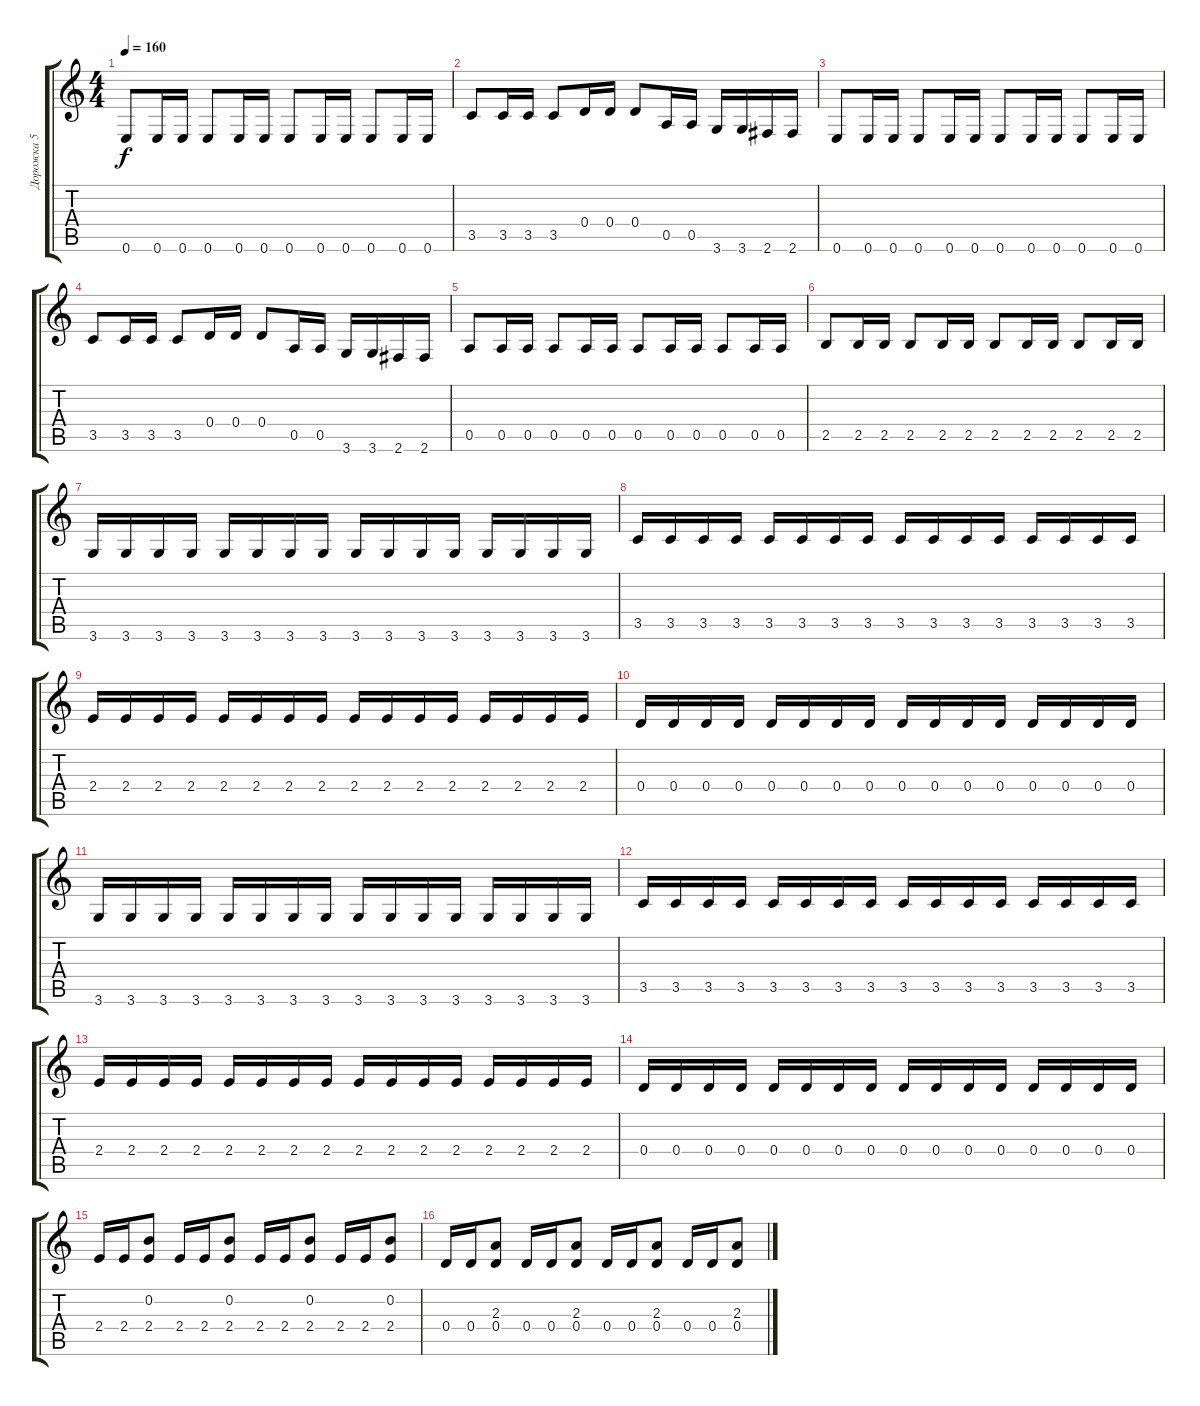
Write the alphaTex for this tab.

\track ("Дорожка 5" "Дорожка 5") {instrument distortionguitar}
\staff {score tabs}
\tuning (E4 B3 G3 D3 A2 E2) {hide}
\ts (4 4)
\tempo 160
\clef g2
\ks c
0.6.8{dy f} 0.6.16 0.6.16 0.6.8 0.6.16 0.6.16 0.6.8 0.6.16 0.6.16 0.6.8 0.6.16 0.6.16 |
3.5.8 3.5.16 3.5.16 3.5.8 0.4.16 0.4.16 0.4.8 0.5.16 0.5.16 3.6.16 3.6.16 2.6.16 2.6.16 |
0.6.8 0.6.16 0.6.16 0.6.8 0.6.16 0.6.16 0.6.8 0.6.16 0.6.16 0.6.8 0.6.16 0.6.16 |
3.5.8 3.5.16 3.5.16 3.5.8 0.4.16 0.4.16 0.4.8 0.5.16 0.5.16 3.6.16 3.6.16 2.6.16 2.6.16 |
0.5.8 0.5.16 0.5.16 0.5.8 0.5.16 0.5.16 0.5.8 0.5.16 0.5.16 0.5.8 0.5.16 0.5.16 |
2.5.8 2.5.16 2.5.16 2.5.8 2.5.16 2.5.16 2.5.8 2.5.16 2.5.16 2.5.8 2.5.16 2.5.16 |
3.6.16 3.6.16 3.6.16 3.6.16 3.6.16 3.6.16 3.6.16 3.6.16 3.6.16 3.6.16 3.6.16 3.6.16 3.6.16 3.6.16 3.6.16 3.6.16 |
3.5.16 3.5.16 3.5.16 3.5.16 3.5.16 3.5.16 3.5.16 3.5.16 3.5.16 3.5.16 3.5.16 3.5.16 3.5.16 3.5.16 3.5.16 3.5.16 |
2.4.16 2.4.16 2.4.16 2.4.16 2.4.16 2.4.16 2.4.16 2.4.16 2.4.16 2.4.16 2.4.16 2.4.16 2.4.16 2.4.16 2.4.16 2.4.16 |
0.4.16 0.4.16 0.4.16 0.4.16 0.4.16 0.4.16 0.4.16 0.4.16 0.4.16 0.4.16 0.4.16 0.4.16 0.4.16 0.4.16 0.4.16 0.4.16 |
3.6.16 3.6.16 3.6.16 3.6.16 3.6.16 3.6.16 3.6.16 3.6.16 3.6.16 3.6.16 3.6.16 3.6.16 3.6.16 3.6.16 3.6.16 3.6.16 |
3.5.16 3.5.16 3.5.16 3.5.16 3.5.16 3.5.16 3.5.16 3.5.16 3.5.16 3.5.16 3.5.16 3.5.16 3.5.16 3.5.16 3.5.16 3.5.16 |
2.4.16 2.4.16 2.4.16 2.4.16 2.4.16 2.4.16 2.4.16 2.4.16 2.4.16 2.4.16 2.4.16 2.4.16 2.4.16 2.4.16 2.4.16 2.4.16 |
0.4.16 0.4.16 0.4.16 0.4.16 0.4.16 0.4.16 0.4.16 0.4.16 0.4.16 0.4.16 0.4.16 0.4.16 0.4.16 0.4.16 0.4.16 0.4.16 |
2.4.16 2.4.16 (0.2 2.4).8 2.4.16 2.4.16 (0.2 2.4).8 2.4.16 2.4.16 (0.2 2.4).8 2.4.16 2.4.16 (0.2 2.4).8 |
0.4.16 0.4.16 (2.3 0.4).8 0.4.16 0.4.16 (2.3 0.4).8 0.4.16 0.4.16 (2.3 0.4).8 0.4.16 0.4.16 (2.3 0.4).8
